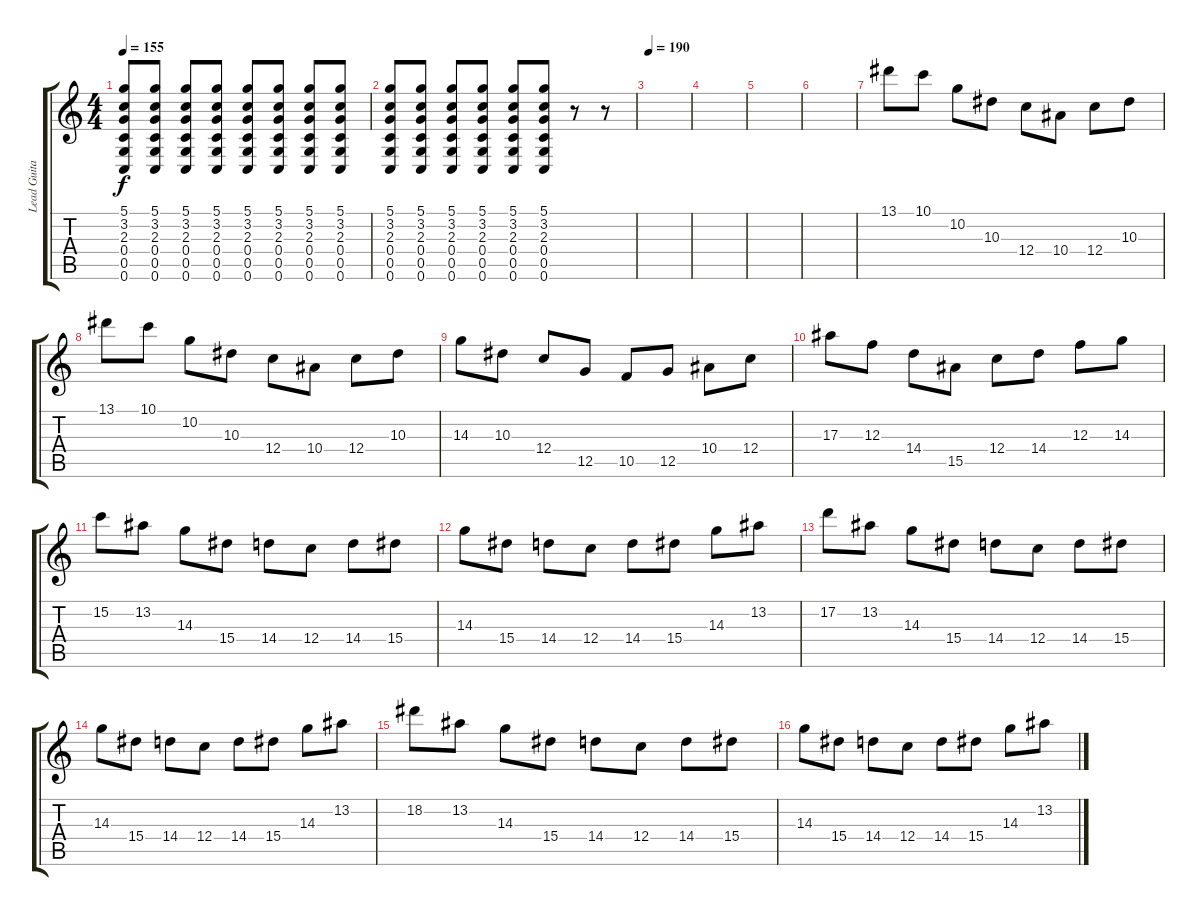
\track ("Lead Guitar (Drop C)" "Lead Guita") {instrument distortionguitar}
\staff {score tabs}
\tuning (D4 A3 F3 C3 G2 C2) {hide}
\ts (4 4)
\tempo 155
\clef g2
\ks c
(5.1 3.2 2.3 0.4 0.5 0.6).8{dy f} (5.1 3.2 2.3 0.4 0.5 0.6).8 (5.1 3.2 2.3 0.4 0.5 0.6).8 (5.1 3.2 2.3 0.4 0.5 0.6).8 (5.1 3.2 2.3 0.4 0.5 0.6).8 (5.1 3.2 2.3 0.4 0.5 0.6).8 (5.1 3.2 2.3 0.4 0.5 0.6).8 (5.1 3.2 2.3 0.4 0.5 0.6).8 |
(5.1 3.2 2.3 0.4 0.5 0.6).8 (5.1 3.2 2.3 0.4 0.5 0.6).8 (5.1 3.2 2.3 0.4 0.5 0.6).8 (5.1 3.2 2.3 0.4 0.5 0.6).8 (5.1 3.2 2.3 0.4 0.5 0.6).8 (5.1 3.2 2.3 0.4 0.5 0.6).8 r.8 r.8 |
\tempo 190
|
|
|
|
13.1.8 10.1.8 10.2.8 10.3.8 12.4.8 10.4.8 12.4.8 10.3.8 |
13.1.8 10.1.8 10.2.8 10.3.8 12.4.8 10.4.8 12.4.8 10.3.8 |
14.3.8 10.3.8 12.4.8 12.5.8 10.5.8 12.5.8 10.4.8 12.4.8 |
17.3.8 12.3.8 14.4.8 15.5.8 12.4.8 14.4.8 12.3.8 14.3.8 |
15.2.8 13.2.8 14.3.8 15.4.8 14.4.8 12.4.8 14.4.8 15.4.8 |
14.3.8 15.4.8 14.4.8 12.4.8 14.4.8 15.4.8 14.3.8 13.2.8 |
17.2.8 13.2.8 14.3.8 15.4.8 14.4.8 12.4.8 14.4.8 15.4.8 |
14.3.8 15.4.8 14.4.8 12.4.8 14.4.8 15.4.8 14.3.8 13.2.8 |
18.2.8 13.2.8 14.3.8 15.4.8 14.4.8 12.4.8 14.4.8 15.4.8 |
14.3.8 15.4.8 14.4.8 12.4.8 14.4.8 15.4.8 14.3.8 13.2.8
